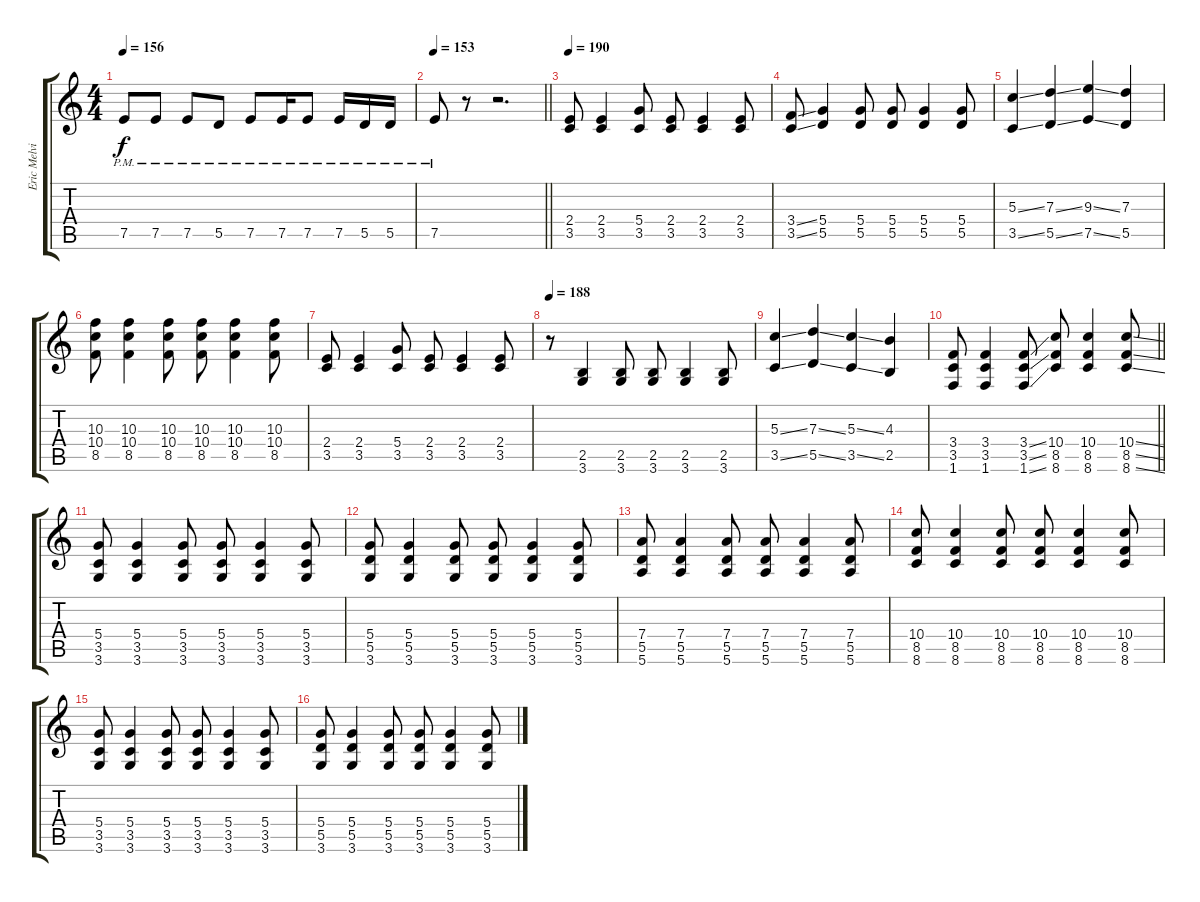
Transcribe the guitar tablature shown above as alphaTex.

\track ("Eric Melvin" "Eric Melvi") {instrument distortionguitar}
\staff {score tabs}
\tuning (E4 B3 G3 D3 A2 E2) {hide}
\ts (4 4)
\tempo 156
\clef g2
\ks c
7.5{pm}.8{dy f} 7.5{pm}.8 7.5{pm}.8 5.5{pm}.8 7.5{pm}.8 7.5{pm}.16 7.5{pm}.8 7.5{pm}.16 5.5{pm}.16 5.5{pm}.16 |
\tempo 153
\barLineRight lightlight
7.5{pm}.8 r.8 r.2{d} |
\section ("" "")
\tempo 190
(2.4 3.5).8 (2.4 3.5).4 (5.4 3.5).8 (2.4 3.5).8 (2.4 3.5).4 (2.4 3.5).8 |
(3.4{ss} 3.5{ss}).8 (5.4 5.5).4 (5.4 5.5).8 (5.4 5.5).8 (5.4 5.5).4 (5.4 5.5).8 |
(5.3{ss} 3.5{ss}).4 (7.3{ss} 5.5{ss}).4 (9.3{ss} 7.5{ss}).4 (7.3 5.5).4 |
(10.3 10.4 8.5).8 (10.3 10.4 8.5).4 (10.3 10.4 8.5).8 (10.3 10.4 8.5).8 (10.3 10.4 8.5).4 (10.3 10.4 8.5).8 |
(2.4 3.5).8 (2.4 3.5).4 (5.4 3.5).8 (2.4 3.5).8 (2.4 3.5).4 (2.4 3.5).8 |
\tempo 188
r.8 (2.5 3.6).4 (2.5 3.6).8 (2.5 3.6).8 (2.5 3.6).4 (2.5 3.6).8 |
(5.3{ss} 3.5{ss}).4 (7.3{ss} 5.5{ss}).4 (5.3{ss} 3.5{ss}).4 (4.3 2.5).4 |
\barLineRight lightlight
(3.4 3.5 1.6).8 (3.4 3.5 1.6).4 (3.4{ss} 3.5{ss} 1.6{ss}).8 (10.4 8.5 8.6).8 (10.4 8.5 8.6).4 (10.4{ss} 8.5{ss} 8.6{ss}).8 |
\section ("" "")
(5.4 3.5 3.6).8 (5.4 3.5 3.6).4 (5.4 3.5 3.6).8 (5.4 3.5 3.6).8 (5.4 3.5 3.6).4 (5.4 3.5 3.6).8 |
(5.4 5.5 3.6).8 (5.4 5.5 3.6).4 (5.4 5.5 3.6).8 (5.4 5.5 3.6).8 (5.4 5.5 3.6).4 (5.4 5.5 3.6).8 |
(7.4 5.5 5.6).8 (7.4 5.5 5.6).4 (7.4 5.5 5.6).8 (7.4 5.5 5.6).8 (7.4 5.5 5.6).4 (7.4 5.5 5.6).8 |
(10.4 8.5 8.6).8 (10.4 8.5 8.6).4 (10.4 8.5 8.6).8 (10.4 8.5 8.6).8 (10.4 8.5 8.6).4 (10.4 8.5 8.6).8 |
(5.4 3.5 3.6).8 (5.4 3.5 3.6).4 (5.4 3.5 3.6).8 (5.4 3.5 3.6).8 (5.4 3.5 3.6).4 (5.4 3.5 3.6).8 |
(5.4 5.5 3.6).8 (5.4 5.5 3.6).4 (5.4 5.5 3.6).8 (5.4 5.5 3.6).8 (5.4 5.5 3.6).4 (5.4 5.5 3.6).8
